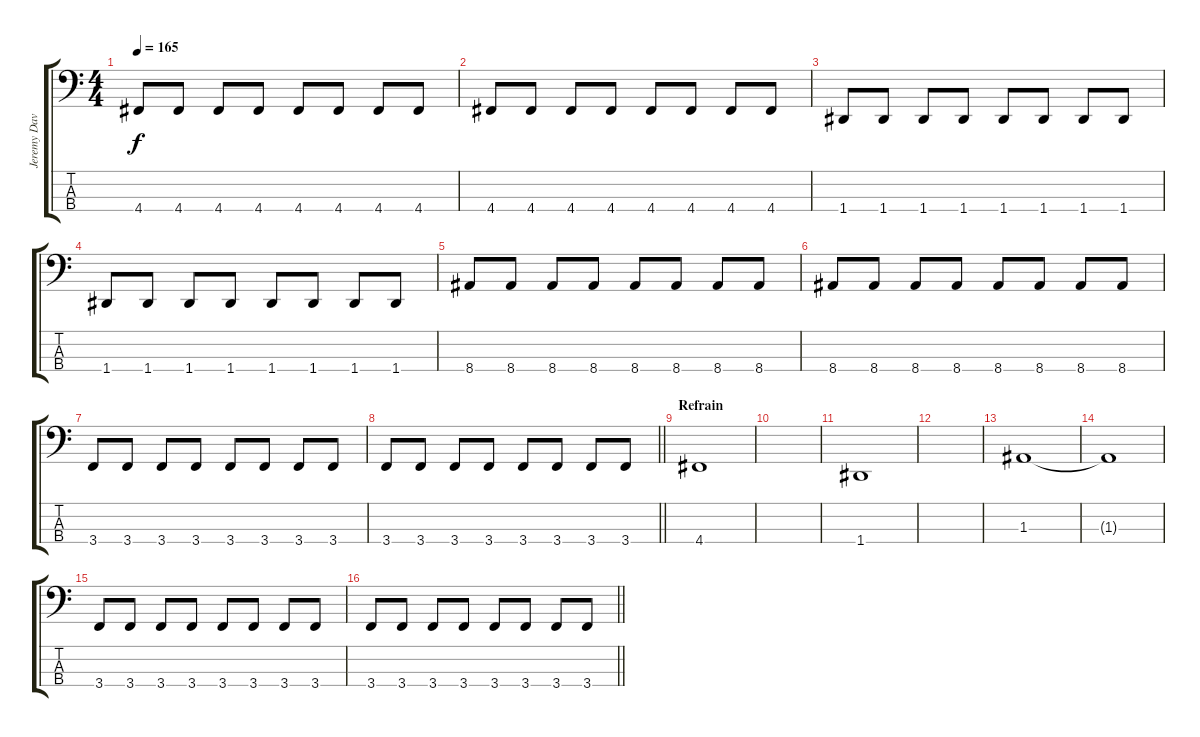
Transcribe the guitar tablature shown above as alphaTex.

\track ("Jeremy Davis (Bass/4 String Drop D)" "Jeremy Dav") {mute instrument electricbasspick}
\staff {score tabs}
\tuning (G2 D2 A1 D1) {hide}
\ts (4 4)
\tempo 165
\clef f4
\ks c
4.4.8{dy f} 4.4.8 4.4.8 4.4.8 4.4.8 4.4.8 4.4.8 4.4.8 |
4.4.8 4.4.8 4.4.8 4.4.8 4.4.8 4.4.8 4.4.8 4.4.8 |
1.4.8 1.4.8 1.4.8 1.4.8 1.4.8 1.4.8 1.4.8 1.4.8 |
1.4.8 1.4.8 1.4.8 1.4.8 1.4.8 1.4.8 1.4.8 1.4.8 |
8.4.8 8.4.8 8.4.8 8.4.8 8.4.8 8.4.8 8.4.8 8.4.8 |
8.4.8 8.4.8 8.4.8 8.4.8 8.4.8 8.4.8 8.4.8 8.4.8 |
3.4.8 3.4.8 3.4.8 3.4.8 3.4.8 3.4.8 3.4.8 3.4.8 |
\barLineRight lightlight
3.4.8 3.4.8 3.4.8 3.4.8 3.4.8 3.4.8 3.4.8 3.4.8 |
\section ("" "Refrain")
4.4.1 |
|
1.4.1 |
|
1.3.1 |
1.3{t}.1 |
3.4.8 3.4.8 3.4.8 3.4.8 3.4.8 3.4.8 3.4.8 3.4.8 |
\barLineRight lightlight
3.4.8 3.4.8 3.4.8 3.4.8 3.4.8 3.4.8 3.4.8 3.4.8
